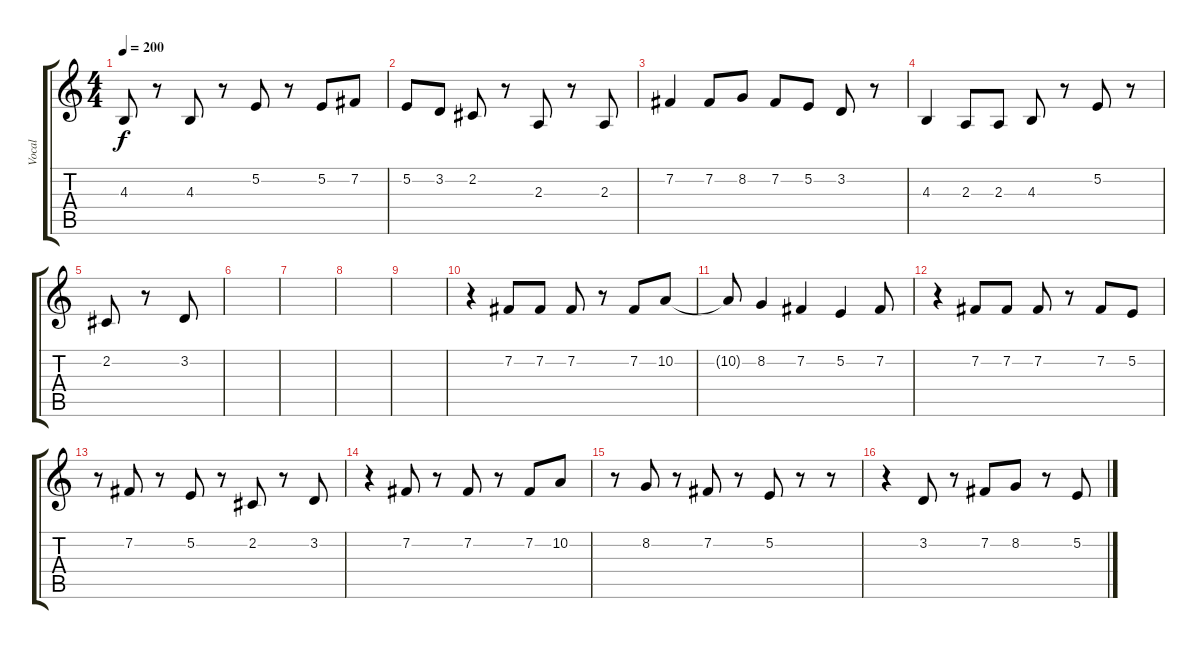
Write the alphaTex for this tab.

\track ("Vocal" "Vocal") {instrument orchestralharp}
\staff {score tabs}
\tuning (E4 B3 G3 D3 A2 E2) {hide}
\ts (4 4)
\tempo 200
\clef g2
\ks c
4.3.8{dy f} r.8 4.3.8 r.8 5.2.8 r.8 5.2.8 7.2.8 |
5.2.8 3.2.8 2.2.8 r.8 2.3.8 r.8 2.3.8 |
7.2.4 7.2.8 8.2.8 7.2.8 5.2.8 3.2.8 r.8 |
4.3.4 2.3.8 2.3.8 4.3.8 r.8 5.2.8 r.8 |
2.2.8 r.8 3.2.8 |
|
|
|
|
r.4 7.2.8 7.2.8 7.2.8 r.8 7.2.8 10.2.8 |
10.2{t}.8 8.2.4 7.2.4 5.2.4 7.2.8 |
r.4 7.2.8 7.2.8 7.2.8 r.8 7.2.8 5.2.8 |
r.8 7.2.8 r.8 5.2.8 r.8 2.2.8 r.8 3.2.8 |
r.4 7.2.8 r.8 7.2.8 r.8 7.2.8 10.2.8 |
r.8 8.2.8 r.8 7.2.8 r.8 5.2.8 r.8 r.8 |
r.4 3.2.8 r.8 7.2.8 8.2.8 r.8 5.2.8
